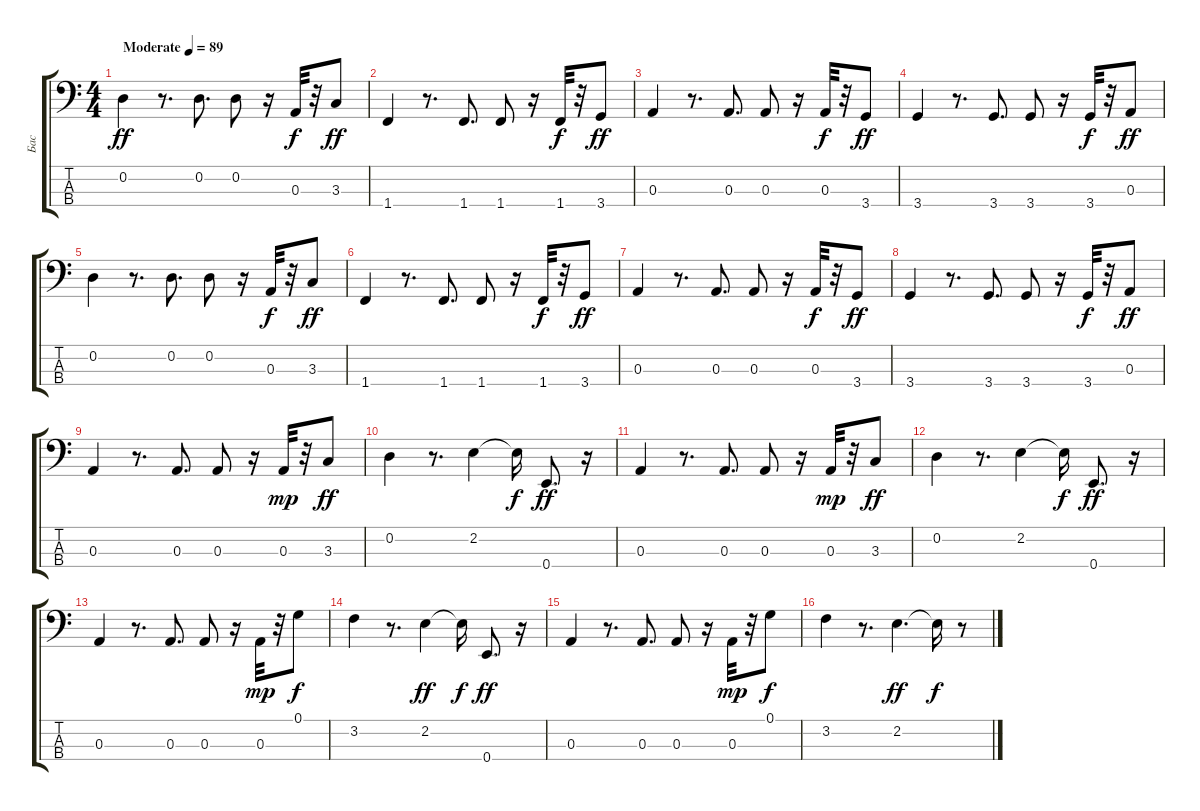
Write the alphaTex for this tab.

\track ("Бас " "Бас ") {instrument electricbassfinger}
\staff {score tabs}
\tuning (G2 D2 A1 E1) {hide}
\ts (4 4)
\tempo (89 "Moderate")
\clef f4
\ks c
0.2.4{dy ff instrument electricbassfinger} r.8{d} 0.2.8{d} 0.2.8 r.16 0.3.32{dy f} r.32 3.3.8{dy ff} |
1.4.4 r.8{d} 1.4.8{d} 1.4.8 r.16 1.4.32{dy f} r.32 3.4.8{dy ff} |
0.3.4 r.8{d} 0.3.8{d} 0.3.8 r.16 0.3.32{dy f} r.32 3.4.8{dy ff} |
3.4.4 r.8{d} 3.4.8{d} 3.4.8 r.16 3.4.32{dy f} r.32 0.3.8{dy ff} |
0.2.4 r.8{d} 0.2.8{d} 0.2.8 r.16 0.3.32{dy f} r.32 3.3.8{dy ff} |
1.4.4 r.8{d} 1.4.8{d} 1.4.8 r.16 1.4.32{dy f} r.32 3.4.8{dy ff} |
0.3.4 r.8{d} 0.3.8{d} 0.3.8 r.16 0.3.32{dy f} r.32 3.4.8{dy ff} |
3.4.4 r.8{d} 3.4.8{d} 3.4.8 r.16 3.4.32{dy f} r.32 0.3.8{dy ff} |
0.3.4 r.8{d} 0.3.8{d} 0.3.8 r.16 0.3.32{dy mp} r.32 3.3.8{dy ff} |
0.2.4 r.8{d} 2.2.4 2.2{t}.16{dy f} 0.4.8{d dy ff} r.16 |
0.3.4 r.8{d} 0.3.8{d} 0.3.8 r.16 0.3.32{dy mp} r.32 3.3.8{dy ff} |
0.2.4 r.8{d} 2.2.4 2.2{t}.16{dy f} 0.4.8{d dy ff} r.16 |
0.3.4 r.8{d} 0.3.8{d} 0.3.8 r.16 0.3.32{dy mp} r.32 0.1.8{dy f} |
3.2.4 r.8{d} 2.2.4{dy ff} 2.2{t}.16{dy f} 0.4.8{d dy ff} r.16 |
0.3.4 r.8{d} 0.3.8{d} 0.3.8 r.16 0.3.32{dy mp} r.32 0.1.8{dy f} |
3.2.4 r.8{d} 2.2.4{d dy ff} 2.2{t}.16{dy f} r.8
